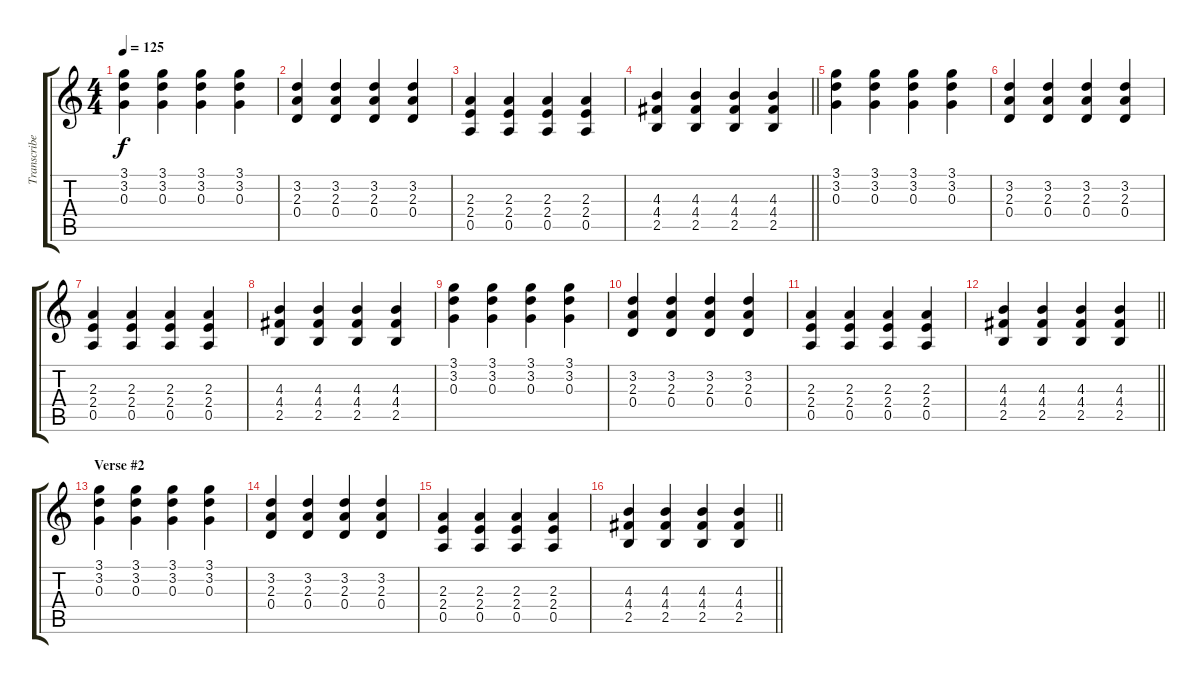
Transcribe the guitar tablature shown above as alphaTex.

\track ("Transcribed Guitar" "Transcribe") {mute instrument acousticguitarsteel}
\staff {score tabs}
\tuning (E4 B3 G3 D3 A2 E2) {hide}
\ts (4 4)
\tempo 125
\clef g2
\ks c
(3.1 3.2 0.3).4{dy f} (3.1 3.2 0.3).4 (3.1 3.2 0.3).4 (3.1 3.2 0.3).4 |
(3.2 2.3 0.4).4 (3.2 2.3 0.4).4 (3.2 2.3 0.4).4 (3.2 2.3 0.4).4 |
(2.3 2.4 0.5).4 (2.3 2.4 0.5).4 (2.3 2.4 0.5).4 (2.3 2.4 0.5).4 |
\barLineRight lightlight
(4.3 4.4 2.5).4 (4.3 4.4 2.5).4 (4.3 4.4 2.5).4 (4.3 4.4 2.5).4 |
(3.1 3.2 0.3).4 (3.1 3.2 0.3).4 (3.1 3.2 0.3).4 (3.1 3.2 0.3).4 |
(3.2 2.3 0.4).4 (3.2 2.3 0.4).4 (3.2 2.3 0.4).4 (3.2 2.3 0.4).4 |
(2.3 2.4 0.5).4 (2.3 2.4 0.5).4 (2.3 2.4 0.5).4 (2.3 2.4 0.5).4 |
(4.3 4.4 2.5).4 (4.3 4.4 2.5).4 (4.3 4.4 2.5).4 (4.3 4.4 2.5).4 |
(3.1 3.2 0.3).4 (3.1 3.2 0.3).4 (3.1 3.2 0.3).4 (3.1 3.2 0.3).4 |
(3.2 2.3 0.4).4 (3.2 2.3 0.4).4 (3.2 2.3 0.4).4 (3.2 2.3 0.4).4 |
(2.3 2.4 0.5).4 (2.3 2.4 0.5).4 (2.3 2.4 0.5).4 (2.3 2.4 0.5).4 |
\barLineRight lightlight
(4.3 4.4 2.5).4 (4.3 4.4 2.5).4 (4.3 4.4 2.5).4 (4.3 4.4 2.5).4 |
\section ("" "Verse #2")
(3.1 3.2 0.3).4 (3.1 3.2 0.3).4 (3.1 3.2 0.3).4 (3.1 3.2 0.3).4 |
(3.2 2.3 0.4).4 (3.2 2.3 0.4).4 (3.2 2.3 0.4).4 (3.2 2.3 0.4).4 |
(2.3 2.4 0.5).4 (2.3 2.4 0.5).4 (2.3 2.4 0.5).4 (2.3 2.4 0.5).4 |
\barLineRight lightlight
(4.3 4.4 2.5).4 (4.3 4.4 2.5).4 (4.3 4.4 2.5).4 (4.3 4.4 2.5).4
